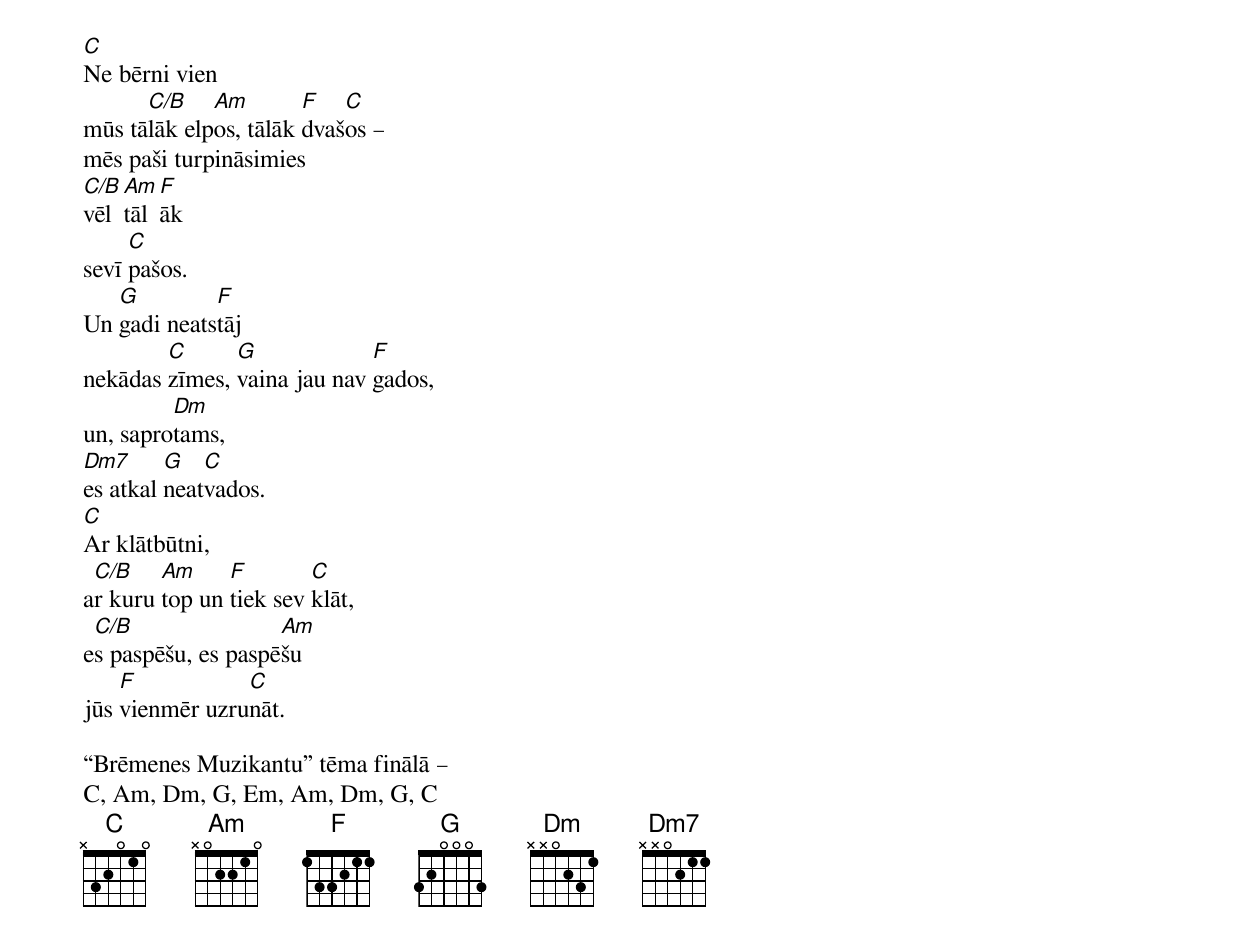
C
Ne bērni vien
      C/B    Am        F   C
mūs tālāk elpos, tālāk dvašos –
mēs paši turpināsimies
C/B Am F
vēl tālāk
     C
sevī pašos.
   G         F
Un gadi neatstāj
        C      G             F
nekādas zīmes, vaina jau nav gados,
         Dm
un, saprotams,
Dm7      G   C
es atkal neatvados.
C
Ar klātbūtni,
 C/B    Am     F        C
ar kuru top un tiek sev klāt,
 C/B                Am
es paspēšu, es paspēšu
    F           C
jūs vienmēr uzrunāt.

“Brēmenes Muzikantu” tēma finālā –
C, Am, Dm, G, Em, Am, Dm, G, C
